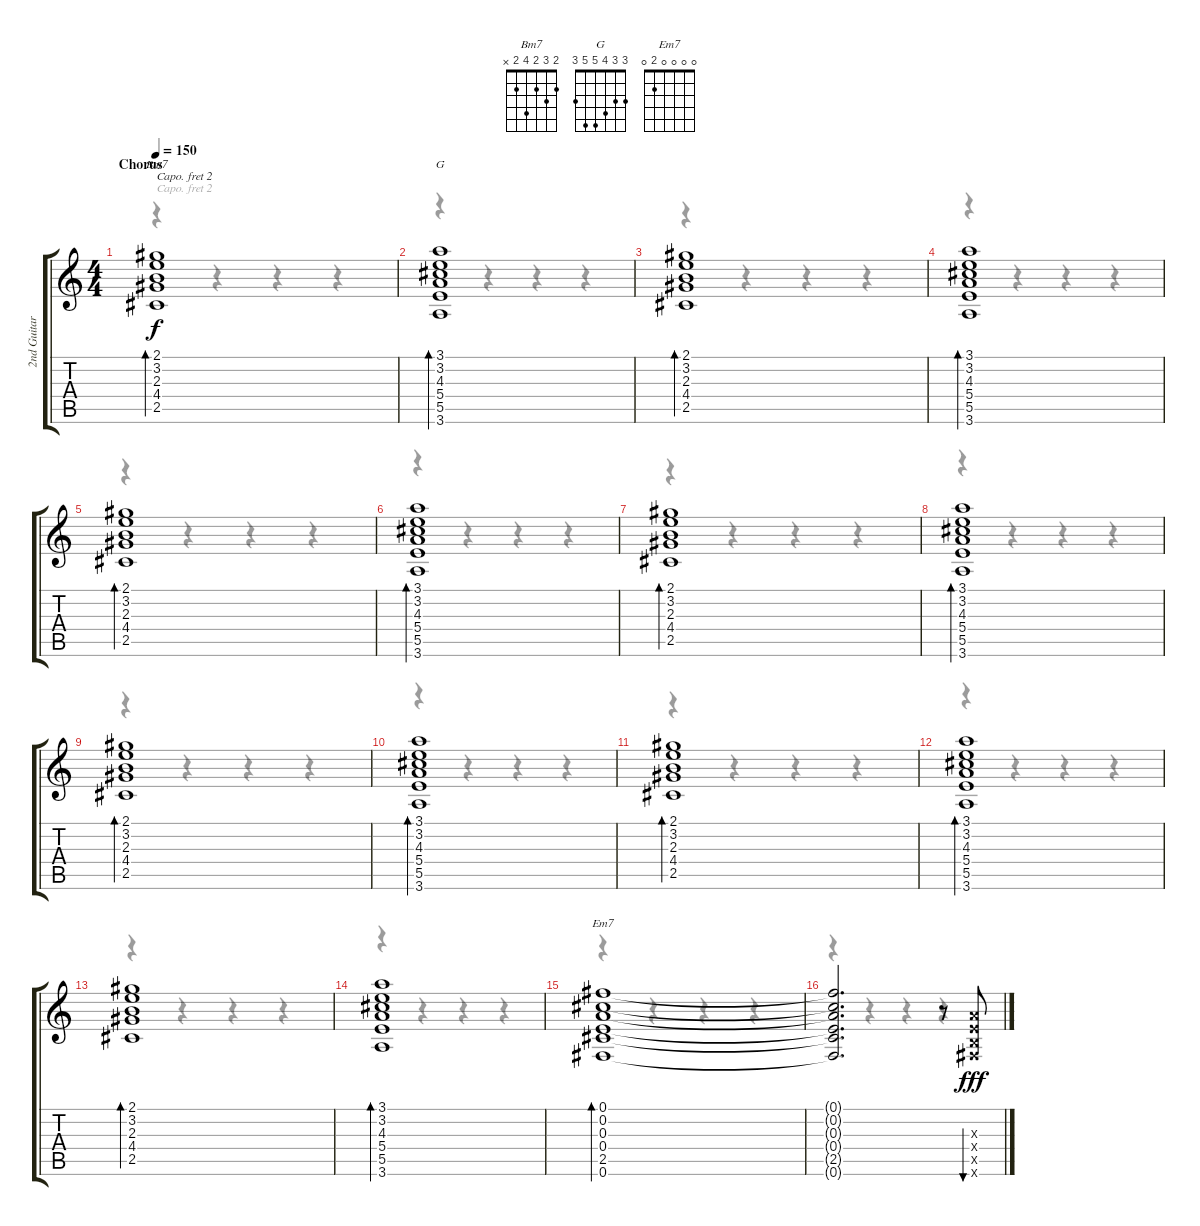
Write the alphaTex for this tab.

\track ("2nd Guitar" "2nd Guitar") {instrument electricguitarjazz}
\staff {score tabs}
\capo 2
\tuning (E4 B3 G3 D3 A2 E2) {hide}
\chord ("Bm7" 2 3 2 4 2 x)
\chord ("G" 3 3 4 5 5 3)
\chord ("Em7" 0 0 0 0 2 0)
\voice
\ts (4 4)
\section ("" "Chorus")
\tempo 150
\clef g2
\ks c
(2.1 3.2 2.3 4.4 2.5).1{bd 240 ch "Bm7" dy f} |
(3.1 3.2 4.3 5.4 5.5 3.6).1{bd 240 ch "G"} |
(2.1 3.2 2.3 4.4 2.5).1{bd 240} |
(3.1 3.2 4.3 5.4 5.5 3.6).1{bd 240} |
(2.1 3.2 2.3 4.4 2.5).1{bd 240} |
(3.1 3.2 4.3 5.4 5.5 3.6).1{bd 240} |
(2.1 3.2 2.3 4.4 2.5).1{bd 240} |
(3.1 3.2 4.3 5.4 5.5 3.6).1{bd 240} |
(2.1 3.2 2.3 4.4 2.5).1{bd 240} |
(3.1 3.2 4.3 5.4 5.5 3.6).1{bd 240} |
(2.1 3.2 2.3 4.4 2.5).1{bd 240} |
(3.1 3.2 4.3 5.4 5.5 3.6).1{bd 240} |
(2.1 3.2 2.3 4.4 2.5).1{bd 240} |
(3.1 3.2 4.3 5.4 5.5 3.6).1{bd 240} |
(0.1 0.2 0.3 0.4 2.5 0.6).1{bd 240 ch "Em7"} |
(0.1{t} 0.2{t} 0.3{t} 0.4{t} 2.5{t} 0.6{t}).2{d} r.8 (0.3{x} 0.4{x} 0.5{x} 0.6{x}).8{bu 480 dy fff}
\voice
\clef g2
\ottava regular
\simile none
\ks c
r.4{bd 240 dy f} r.4 r.4 r.4 |
r.4{bd 240} r.4 r.4 r.4 |
r.4{bd 240} r.4 r.4 r.4 |
r.4{bd 240} r.4 r.4 r.4 |
r.4{bd 240} r.4 r.4 r.4 |
r.4{bd 240} r.4 r.4 r.4 |
r.4{bd 240} r.4 r.4 r.4 |
r.4{bd 240} r.4 r.4 r.4 |
r.4{bd 240} r.4 r.4 r.4 |
r.4{bd 240} r.4 r.4 r.4 |
r.4{bd 240} r.4 r.4 r.4 |
r.4{bd 240} r.4 r.4 r.4 |
r.4{bd 240} r.4 r.4 r.4 |
r.4{bd 240} r.4 r.4 r.4 |
r.4{bd 240} r.4 r.4 r.4 |
r.4 r.4 r.4 r.4
